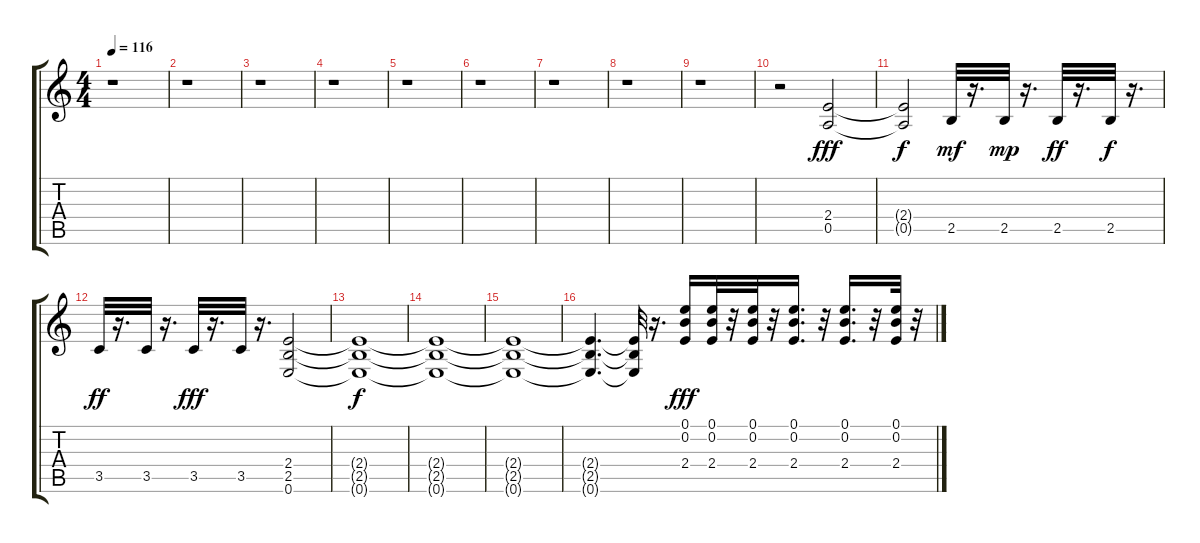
\track "" {instrument distortionguitar}
\staff {score tabs}
\tuning (E4 B3 G3 D3 A2 E2) {hide}
\ts (4 4)
\tempo 116
\clef g2
\ks c
r.1{dy fff} |
r.1 |
r.1 |
r.1 |
r.1 |
r.1 |
r.1 |
r.1 |
r.1 |
r.2 (2.4 0.5).2 |
(2.4{t} 0.5{t}).2{dy f} 2.5.32{dy mf} r.16{d} 2.5.32{dy mp} r.16{d} 2.5.32{dy ff} r.16{d} 2.5.32{dy f} r.16{d} |
3.5.32{dy ff} r.16{d} 3.5.32 r.16{d} 3.5.32{dy fff} r.16{d} 3.5.32 r.16{d} (2.4 2.5 0.6).2 |
(2.4{t} 2.5{t} 0.6{t}).1{dy f} |
(2.4{t} 2.5{t} 0.6{t}).1 |
(2.4{t} 2.5{t} 0.6{t}).1 |
(2.4{t} 2.5{t} 0.6{t}).4{d} (2.4{t} 2.5{t} 0.6{t}).32 r.16{d} (0.1 0.2 2.4).16{dy fff} (0.1 0.2 2.4).32 r.32 (0.1 0.2 2.4).32 r.32 (0.1 0.2 2.4).16{d} r.32 (0.1 0.2 2.4).16{d} r.32 (0.1 0.2 2.4).32 r.32
